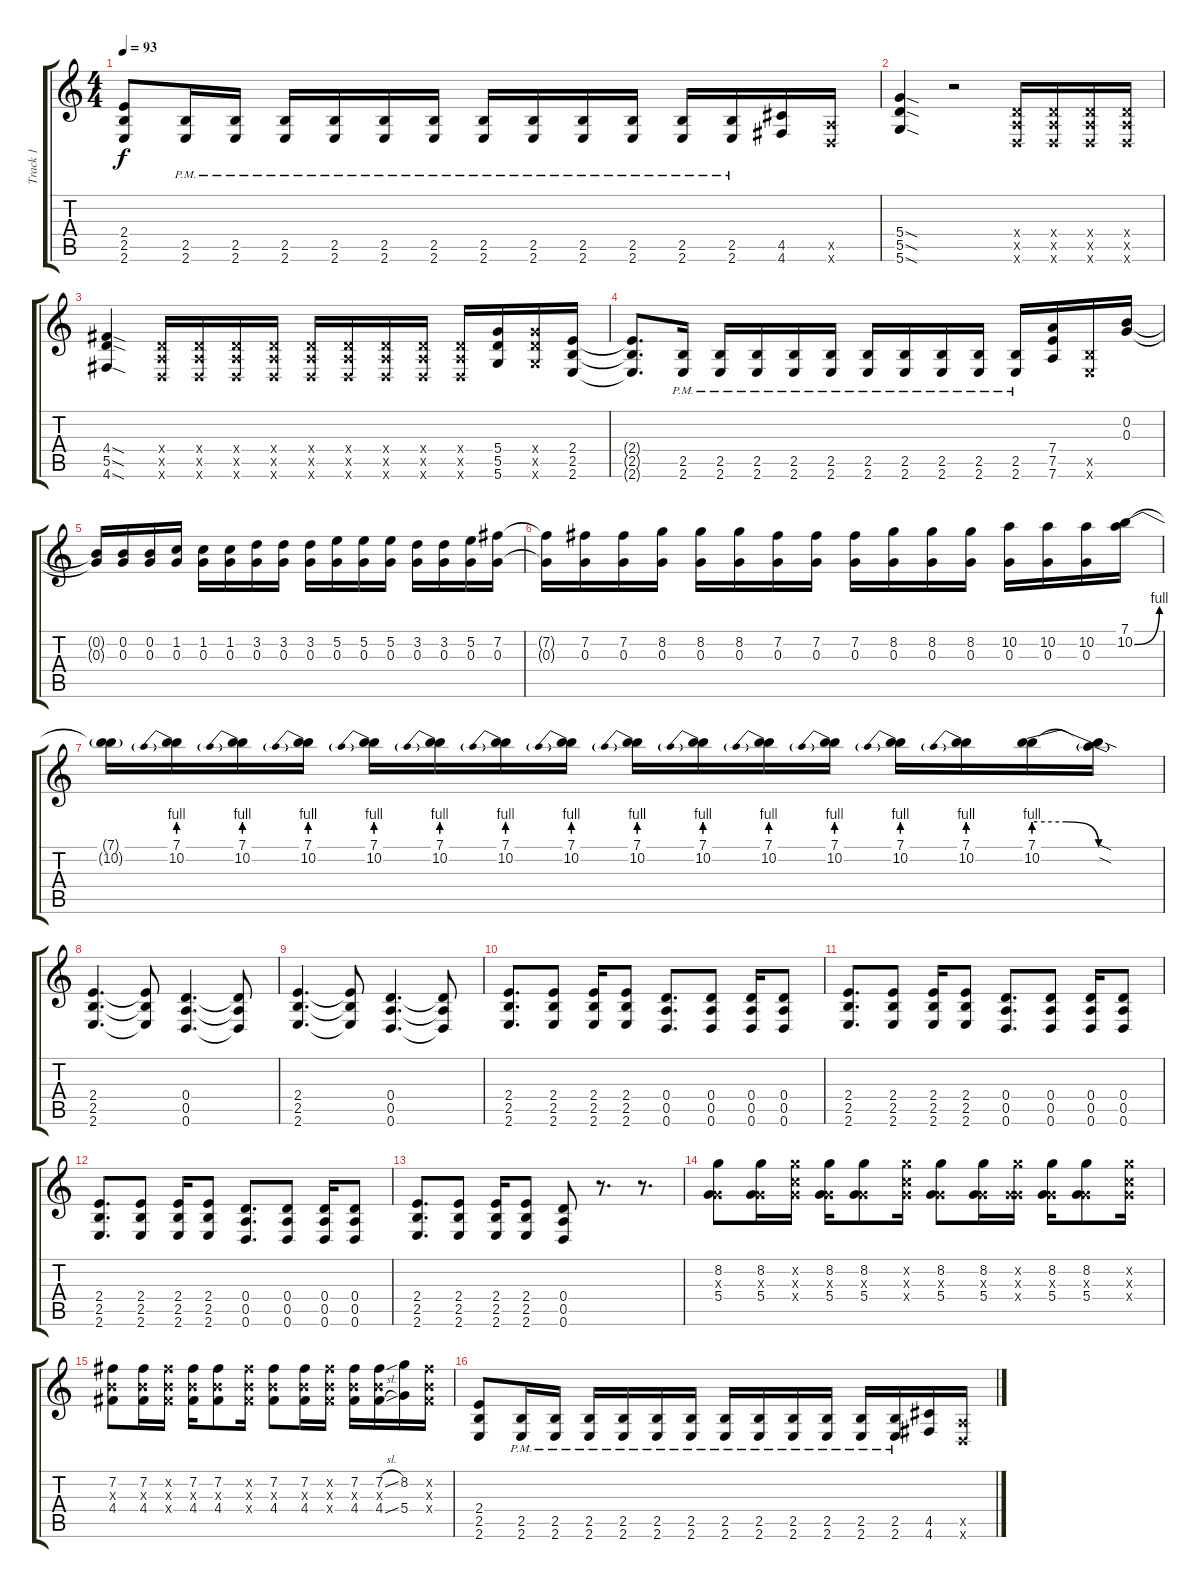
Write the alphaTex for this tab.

\track ("Track 1" "Track 1") {instrument overdrivenguitar}
\staff {score tabs}
\tuning (E4 B3 G3 D3 A2 D2) {hide}
\ts (4 4)
\tempo 93
\clef g2
\ks c
(2.4 2.5 2.6).8{dy f} (2.5{pm} 2.6{pm}).16 (2.5{pm} 2.6{pm}).16 (2.5{pm} 2.6{pm}).16 (2.5{pm} 2.6{pm}).16 (2.5{pm} 2.6{pm}).16 (2.5{pm} 2.6{pm}).16 (2.5{pm} 2.6{pm}).16 (2.5{pm} 2.6{pm}).16 (2.5{pm} 2.6{pm}).16 (2.5{pm} 2.6{pm}).16 (2.5{pm} 2.6{pm}).16 (2.5{pm} 2.6{pm}).16 (4.5 4.6).16 (0.5{x} 0.6{x}).16 |
(5.4{sod} 5.5{sod} 5.6{sod}).4 r.2 (0.4{x} 0.5{x} 0.6{x}).16 (0.4{x} 0.5{x} 0.6{x}).16 (0.4{x} 0.5{x} 0.6{x}).16 (0.4{x} 0.5{x} 0.6{x}).16 |
(4.4{sod} 5.5{sod} 4.6{sod}).4 (0.4{x} 0.5{x} 0.6{x}).16 (0.4{x} 0.5{x} 0.6{x}).16 (0.4{x} 0.5{x} 0.6{x}).16 (0.4{x} 0.5{x} 0.6{x}).16 (0.4{x} 0.5{x} 0.6{x}).16 (0.4{x} 0.5{x} 0.6{x}).16 (0.4{x} 0.5{x} 0.6{x}).16 (0.4{x} 0.5{x} 0.6{x}).16 (0.4{x} 0.5{x} 0.6{x}).16 (5.4 5.5 5.6).16 (5.4{x} 5.5{x} 5.6{x}).16 (2.4 2.5 2.6).16 |
(2.4{t} 2.5{t} 2.6{t}).8{d} (2.5{pm} 2.6{pm}).16 (2.5{pm} 2.6{pm}).16 (2.5{pm} 2.6{pm}).16 (2.5{pm} 2.6{pm}).16 (2.5{pm} 2.6{pm}).16 (2.5{pm} 2.6{pm}).16 (2.5{pm} 2.6{pm}).16 (2.5{pm} 2.6{pm}).16 (2.5{pm} 2.6{pm}).16 (2.5{pm} 2.6{pm}).16 (7.4 7.5 7.6).16 (2.5{x} 2.6{x}).16 (0.2 0.3).16 |
(0.2{t} 0.3{t}).16 (0.2 0.3).16 (0.2 0.3).16 (1.2 0.3).16 (1.2 0.3).16 (1.2 0.3).16 (3.2 0.3).16 (3.2 0.3).16 (3.2 0.3).16 (5.2 0.3).16 (5.2 0.3).16 (5.2 0.3).16 (3.2 0.3).16 (3.2 0.3).16 (5.2 0.3).16 (7.2 0.3).16 |
(7.2{t} 0.3{t}).16 (7.2 0.3).16 (7.2 0.3).16 (8.2 0.3).16 (8.2 0.3).16 (8.2 0.3).16 (7.2 0.3).16 (7.2 0.3).16 (7.2 0.3).16 (8.2 0.3).16 (8.2 0.3).16 (8.2 0.3).16 (10.2 0.3).16 (10.2 0.3).16 (10.2 0.3).16 (7.1 10.2{be (bend 0 0 60 4)}).16 |
(7.1{t} 10.2{t}).16 (7.1 10.2{be (prebend 0 4 60 4)}).16 (7.1 10.2{be (prebend 0 4 60 4)}).16 (7.1 10.2{be (prebend 0 4 60 4)}).16 (7.1 10.2{be (prebend 0 4 60 4)}).16 (7.1 10.2{be (prebend 0 4 60 4)}).16 (7.1 10.2{be (prebend 0 4 60 4)}).16 (7.1 10.2{be (prebend 0 4 60 4)}).16 (7.1 10.2{be (prebend 0 4 60 4)}).16 (7.1 10.2{be (prebend 0 4 60 4)}).16 (7.1 10.2{be (prebend 0 4 60 4)}).16 (7.1 10.2{be (prebend 0 4 60 4)}).16 (7.1 10.2{be (prebend 0 4 60 4)}).16 (7.1 10.2{be (prebend 0 4 60 4)}).16 (7.1 10.2{be (custom 0 4 15 4 30 0 60 0)}).16 (7.1{sod t} 10.2{sod t}).16 |
(2.4 2.5 2.6).4{d} (2.4{t} 2.5{t} 2.6{t}).8 (0.4 0.5 0.6).4{d} (0.4{t} 0.5{t} 0.6{t}).8 |
(2.4 2.5 2.6).4{d} (2.4{t} 2.5{t} 2.6{t}).8 (0.4 0.5 0.6).4{d} (0.4{t} 0.5{t} 0.6{t}).8 |
(2.4 2.5 2.6).8{d} (2.4 2.5 2.6).8 (2.4 2.5 2.6).16 (2.4 2.5 2.6).8 (0.4 0.5 0.6).8{d} (0.4 0.5 0.6).8 (0.4 0.5 0.6).16 (0.4 0.5 0.6).8 |
(2.4 2.5 2.6).8{d} (2.4 2.5 2.6).8 (2.4 2.5 2.6).16 (2.4 2.5 2.6).8 (0.4 0.5 0.6).8{d} (0.4 0.5 0.6).8 (0.4 0.5 0.6).16 (0.4 0.5 0.6).8 |
(2.4 2.5 2.6).8{d} (2.4 2.5 2.6).8 (2.4 2.5 2.6).16 (2.4 2.5 2.6).8 (0.4 0.5 0.6).8{d} (0.4 0.5 0.6).8 (0.4 0.5 0.6).16 (0.4 0.5 0.6).8 |
(2.4 2.5 2.6).8{d} (2.4 2.5 2.6).8 (2.4 2.5 2.6).16 (2.4 2.5 2.6).8 (0.4 0.5 0.6).8 r.8{d} r.8{d} |
(8.2 0.3{x} 5.4).8 (8.2 0.3{x} 5.4).16 (8.2{x} 5.3{x} 5.4{x}).16 (8.2 0.3{x} 5.4).16 (8.2 0.3{x} 5.4).8 (8.2{x} 5.3{x} 5.4{x}).16 (8.2 0.3{x} 5.4).8 (8.2 0.3{x} 5.4).16 (8.2{x} 0.3{x} 5.4{x}).16 (8.2 0.3{x} 5.4).16 (8.2 0.3{x} 5.4).8 (8.2{x} 5.3{x} 5.4{x}).16 |
(7.2 4.3{x} 4.4).8 (7.2 4.3{x} 4.4).16 (7.2{x} 4.3{x} 4.4{x}).16 (7.2 4.3{x} 4.4).16 (7.2 4.3{x} 4.4).8 (7.2{x} 4.3{x} 4.4{x}).16 (7.2 4.3{x} 4.4).8 (7.2 4.3{x} 4.4).16 (7.2{x} 4.3{x} 4.4{x}).16 (7.2 4.3{x} 4.4).16 (7.2{sl} 4.3{x} 4.4{sl}).16 (8.2 5.4).16 (7.2{x} 4.3{x} 4.4{x}).16 |
(2.4 2.5 2.6).8 (2.5{pm} 2.6{pm}).16 (2.5{pm} 2.6{pm}).16 (2.5{pm} 2.6{pm}).16 (2.5{pm} 2.6{pm}).16 (2.5{pm} 2.6{pm}).16 (2.5{pm} 2.6{pm}).16 (2.5{pm} 2.6{pm}).16 (2.5{pm} 2.6{pm}).16 (2.5{pm} 2.6{pm}).16 (2.5{pm} 2.6{pm}).16 (2.5{pm} 2.6{pm}).16 (2.5{pm} 2.6{pm}).16 (4.5 4.6).16 (0.5{x} 0.6{x}).16
